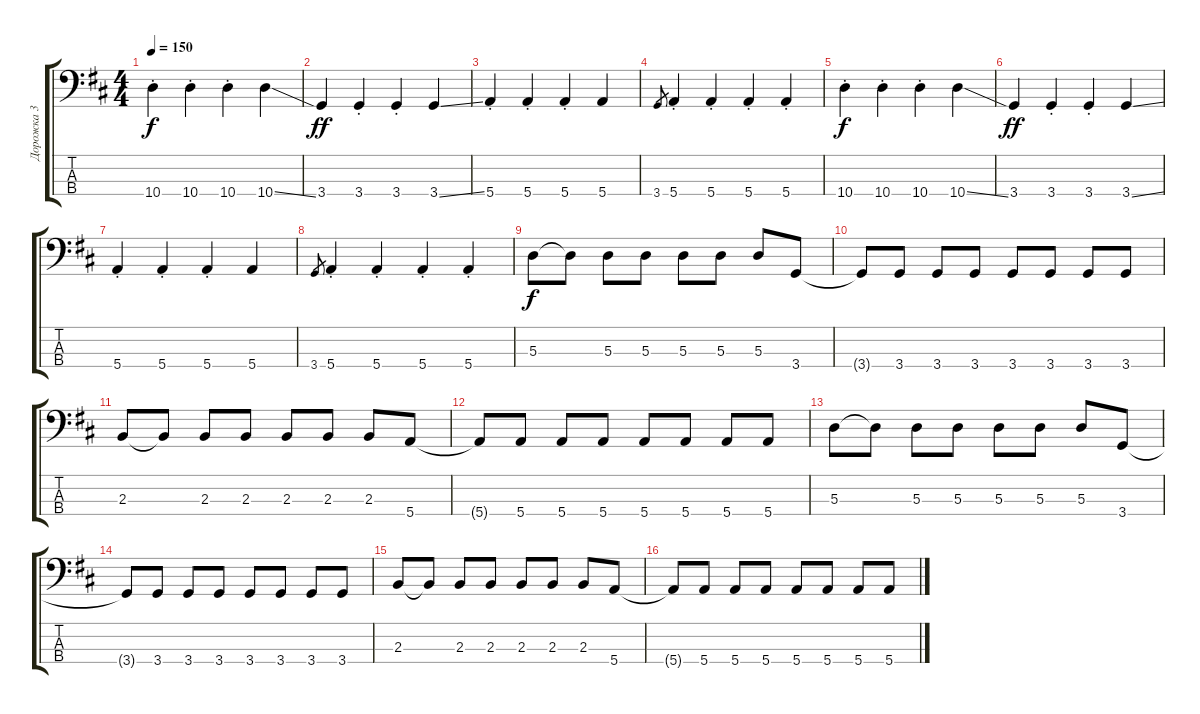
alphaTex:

\track ("Дорожка 3" "Дорожка 3") {instrument electricbassfinger}
\staff {score tabs}
\tuning (G2 D2 A1 E1) {hide}
\ts (4 4)
\tempo 150
\clef f4
\ks bminor
10.4{st}.4{dy f} 10.4{st}.4 10.4{st}.4 10.4{ss}.4 |
3.4.4{dy ff} 3.4{st}.4 3.4{st}.4 3.4{ss}.4 |
5.4{st}.4 5.4{st}.4 5.4{st}.4 5.4.4 |
3.4.8{gr} 5.4{st}.4 5.4{st}.4 5.4{st}.4 5.4{st}.4 |
10.4{st}.4{dy f} 10.4{st}.4 10.4{st}.4 10.4{ss}.4 |
3.4.4{dy ff} 3.4{st}.4 3.4{st}.4 3.4{ss}.4 |
5.4{st}.4 5.4{st}.4 5.4{st}.4 5.4.4 |
3.4.8{gr} 5.4{st}.4 5.4{st}.4 5.4{st}.4 5.4{st}.4 |
5.3.8{dy f} 5.3{t}.8 5.3.8 5.3.8 5.3.8 5.3.8 5.3.8 3.4.8 |
3.4{t}.8 3.4.8 3.4.8 3.4.8 3.4.8 3.4.8 3.4.8 3.4.8 |
2.3.8 2.3{t}.8 2.3.8 2.3.8 2.3.8 2.3.8 2.3.8 5.4.8 |
5.4{t}.8 5.4.8 5.4.8 5.4.8 5.4.8 5.4.8 5.4.8 5.4.8 |
5.3.8 5.3{t}.8 5.3.8 5.3.8 5.3.8 5.3.8 5.3.8 3.4.8 |
3.4{t}.8 3.4.8 3.4.8 3.4.8 3.4.8 3.4.8 3.4.8 3.4.8 |
2.3.8 2.3{t}.8 2.3.8 2.3.8 2.3.8 2.3.8 2.3.8 5.4.8 |
5.4{t}.8 5.4.8 5.4.8 5.4.8 5.4.8 5.4.8 5.4.8 5.4.8
